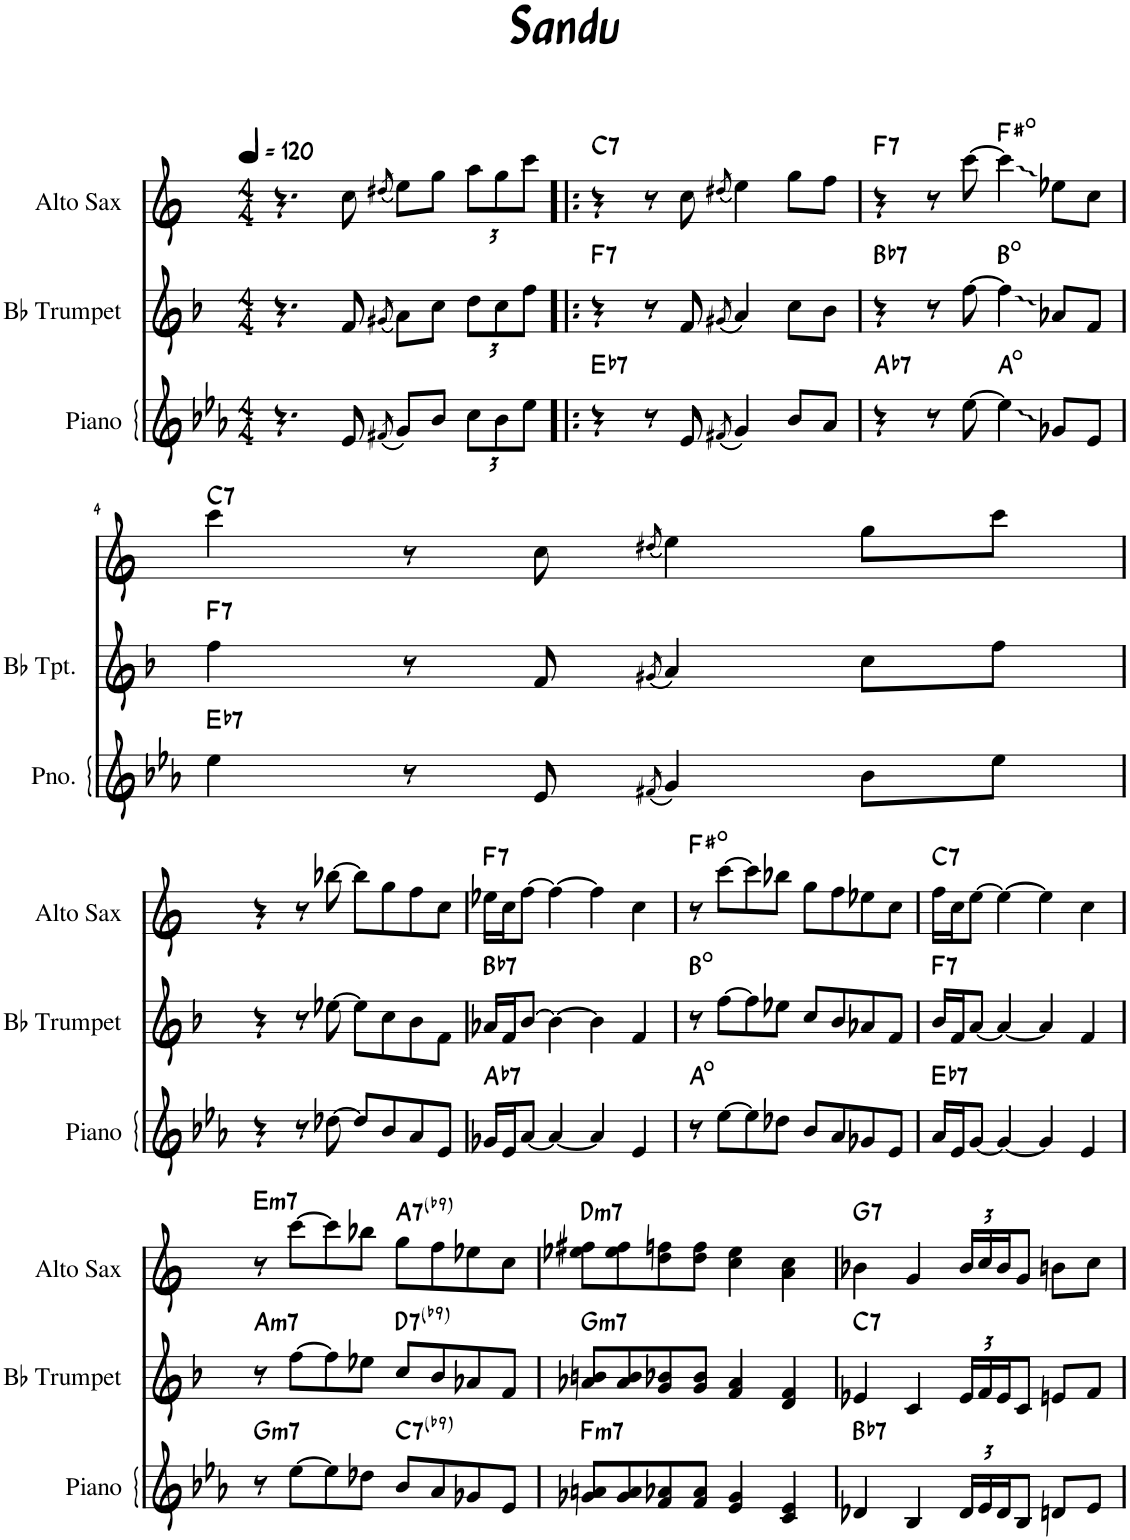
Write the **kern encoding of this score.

**kern	**harte	**kern	**harte	**kern	**harte
*part3	*part3	*part2	*part2	*part1	*part1
*staff3	*	*staff2	*	*staff1	*
*I"Piano	*	*I"Bb Trumpet	*	*I"Alto Sax	*
*I'Pno.	*	*I'Bb Tpt.	*	*I'Sax	*
*clefG2	*	*clefG2	*	*clefG2	*
*	*	*Trd1c2	*	*Trd5c9	*
*k[b-e-a-]	*	*k[b-]	*	*k[]	*
*M4/4	*	*M4/4	*	*M4/4	*
*MM120	*	*MM120	*	*MM120	*
=1	=1	=1	=1	=1	=1
4.r	.	4.r	.	4.r	.
8e-/	.	8f/	.	8cc\	.
(8qf#X/	.	(8qg#X/	.	(8qdd#X/	.
8g/L)	.	8a\L)	.	8ee\L)	.
8b-/J	.	8cc\J	.	8gg\J	.
*Xbrackettup	*	*Xbrackettup	*	*Xbrackettup	*
12cc\L	.	12dd\L	.	12aa\L	.
12b-\	.	12cc\	.	12gg\	.
12ee-\J	.	12ff\J	.	12ccc\J	.
=2!|:	=2!|:	=2!|:	=2!|:	=2!|:	=2!|:
!	!LO:H:kt=7	!	!LO:H:kt=7	!	!LO:H:kt=7
4r	Eb:7	4r	F:7	4r	C:7
8r	.	8r	.	8r	.
8e-/	.	8f/	.	8cc\	.
(8qf#X/	.	(8qg#X/	.	(8qdd#X/	.
4g/)	.	4a/)	.	4ee\)	.
8b-/L	.	8cc\L	.	8gg\L	.
8a-/J	.	8b-\J	.	8ff\J	.
=3	=3	=3	=3	=3	=3
!	!LO:H:kt=7	!	!LO:H:kt=7	!	!LO:H:kt=7
4r	Ab:7	4r	Bb:7	4r	F:7
8r	.	8r	.	8r	.
[8ee-\	.	[8ff\	.	[8ccc\	.
4ee-\]	A:dim	4ff\]	B:dim	4ccc\]	F#:dim
8g-X/L	.	8a-X/L	.	8ee-X\L	.
8e-/J	.	8f/J	.	8cc\J	.
!!LO:LB:g=z
=4	=4	=4	=4	=4	=4
!	!LO:H:kt=7	!	!LO:H:kt=7	!	!LO:H:kt=7
4ee-\	Eb:7	4ff\	F:7	4ccc\	C:7
8r	.	8r	.	8r	.
8e-/	.	8f/	.	8cc\	.
(8qf#X/	.	(8qg#X/	.	(8qdd#X/	.
4g/)	.	4a/)	.	4ee\)	.
8b-\L	.	8cc\L	.	8gg\L	.
8ee-\J	.	8ff\J	.	8ccc\J	.
!!LO:LB:g=z
=1	=1	=1	=1	=1	=1
4r	.	4r	.	4r	.
8r	.	8r	.	8r	.
[8dd-X\	.	[8ee-X\	.	[8bb-X\	.
8dd-/L]	.	8ee-\L]	.	8bb-\L]	.
8b-/	.	8cc\	.	8gg\	.
8a-/	.	8b-\	.	8ff\	.
8e-/J	.	8f\J	.	8cc\J	.
=2	=2	=2	=2	=2	=2
!	!LO:H:kt=7	!	!LO:H:kt=7	!	!LO:H:kt=7
16g-X/LL	Ab:7	16a-X/LL	Bb:7	16ee-X\LL	F:7
16e-/J	.	16f/J	.	16cc\J	.
[8a-/J	.	[8b-/J	.	[8ff\J	.
4a-/_	.	4b-\_	.	4ff\_	.
4a-/]	.	4b-\]	.	4ff\]	.
4e-/	.	4f/	.	4cc\	.
=3	=3	=3	=3	=3	=3
8r	A:dim	8r	B:dim	8r	F#:dim
[8ee-\L	.	[8ff\L	.	[8ccc\L	.
8ee-\]	.	8ff\]	.	8ccc\]	.
8dd-X\J	.	8ee-X\J	.	8bb-X\J	.
8b-/L	.	8cc/L	.	8gg\L	.
8a-/	.	8b-/	.	8ff\	.
8g-X/	.	8a-X/	.	8ee-X\	.
8e-/J	.	8f/J	.	8cc\J	.
=4	=4	=4	=4	=4	=4
!	!LO:H:kt=7	!	!LO:H:kt=7	!	!LO:H:kt=7
16a-/LL	Eb:7	16b-/LL	F:7	16ff\LL	C:7
16e-/J	.	16f/J	.	16cc\J	.
[8g/J	.	[8a/J	.	[8ee\J	.
4g/_	.	4a/_	.	4ee\_	.
4g/]	.	4a/]	.	4ee\]	.
4e-/	.	4f/	.	4cc\	.
!!LO:LB:g=z
=1	=1	=1	=1	=1	=1
!	!LO:H:kt=m7	!	!LO:H:kt=m7	!	!LO:H:kt=m7
8r	G:min7	8r	A:min7	8r	E:min7
[8ee-\L	.	[8ff\L	.	[8ccc\L	.
8ee-\]	.	8ff\]	.	8ccc\]	.
8dd-X\J	.	8ee-X\J	.	8bb-X\J	.
!	!LO:H:kt=7	!	!LO:H:kt=7	!	!LO:H:kt=7
8b-/L	C:7(b9)	8cc/L	D:7(b9)	8gg\L	A:7(b9)
8a-/	.	8b-/	.	8ff\	.
8g-X/	.	8a-X/	.	8ee-X\	.
8e-/J	.	8f/J	.	8cc\J	.
=2	=2	=2	=2	=2	=2
!	!LO:H:kt=m7	!	!LO:H:kt=m7	!	!LO:H:kt=m7
8g-X/ 8an/L	F:min7	8a-X/ 8bn/L	G:min7	8ee-X\ 8ff#X\L	D:min7
8g-/ 8a/	.	8a-/ 8b/	.	8ee-\ 8ff#\	.
8f/ 8a-X/	.	8g/ 8b-X/	.	8dd\ 8ffn\	.
8f/ 8a-/J	.	8g/ 8b-/J	.	8dd\ 8ff\J	.
4e-/ 4g-/	.	4f/ 4a-/	.	4cc\ 4ee-\	.
4c/ 4e-/	.	4d/ 4f/	.	4a\ 4cc\	.
=3	=3	=3	=3	=3	=3
!	!LO:H:kt=7	!	!LO:H:kt=7	!	!LO:H:kt=7
4d-X/	Bb:7	4e-X/	C:7	4b-X\	G:7
4B-/	.	4c/	.	4g/	.
24d-/LL	.	24e-/LL	.	24b-/LL	.
24e-/	.	24f/	.	24cc/	.
24d-/J	.	24e-/J	.	24b-/J	.
8B-/J	.	8c/J	.	8g/J	.
8dn/L	.	8en/L	.	8bn\L	.
8e-/J	.	8f/J	.	8cc\J	.
=	=	=	=	=	=
*-	*-	*-	*-	*-	*-
